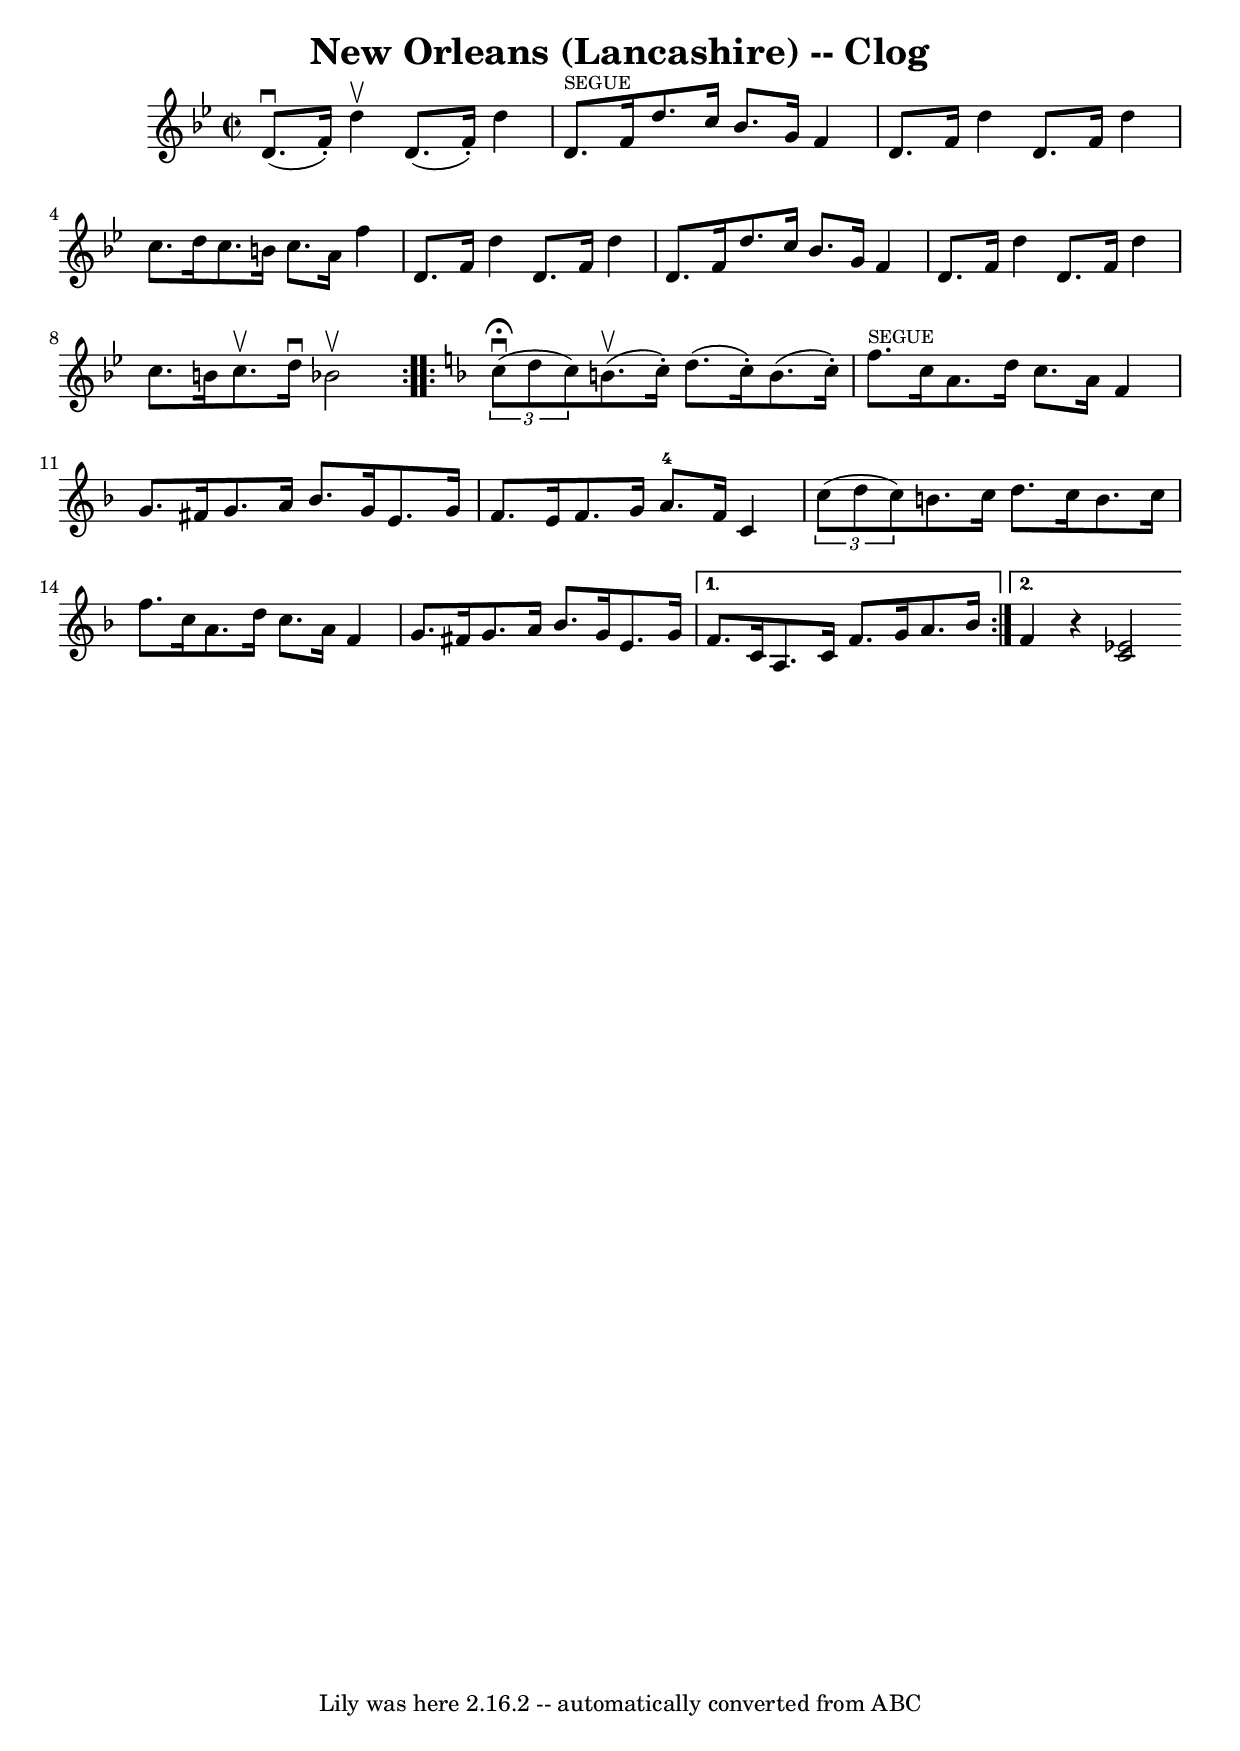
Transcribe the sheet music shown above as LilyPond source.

\version "2.16.2"
\include "Mammoth.ily"
\header {
  %% book = "Ryan's Mammoth Collection"
 crossRefNumber = "1"
 footnotes = "\\\\"
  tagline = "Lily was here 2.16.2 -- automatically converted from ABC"
  title = "New Orleans (Lancashire) -- Clog"

}
voicedefault =  {



  \repeat volta 2 {

    \override Staff.TimeSignature #'style = #'C
    \time 2/2      \key bf \major d'8.^\downbow(f'16-.) d''4^\upbow d'8. (f'16-.) d''4     |
 d'8.^\segue f'16 d''8. c''16 bf'8. g'16 f'4     |
 d'8. f'16 d''4 d'8. f'16 d''4     |
 c''8. d''16 c''8. b'16 c''8. a'16 f''4    |
 d'8. f'16 d''4 d'8. f'16 d''4    |
 d'8. f'16 d''8. c''16 bf'8. g'16 f'4     |
 d'8. f'16 d''4 d'8. f'16 d''4     |
 c''8. b'16 c''8.^\upbow   
 d''16^\downbow bf'!2^\upbow   
  }   
  \key f \major
  
  \repeat volta 2 {
    
    \times 2/3 { c''8^\fermata^\downbow(d''8 c''8) 
	       } b'8.^\upbow( c''16-.) d''8. (c''16-.) b'8. (c''16-.)    |
 f''8.^\segue c''16 a'8. d''16 c''8. a'16 f'4    |
 g'8. fs'16 g'8. a'16 bf'8. g'16 e'8. g'16     |
 f'8. e'16 f'8. g'16 a'8.-4 f'16 c'4     |
    \times 2/3 { 
 c''8 (d''8 c''8) 
    } b'8. c''16 d''8. c''16 b'8. c''16     |
 f''8. c''16 a'8. d''16 c''8. a'16 f'4     |
 g'8. fs'16 g'8. a'16 bf'8. g'16 e'8. g'16   
    
  } \alternative{{ f'8. c'16 a8. c'16 f'8. g'16 a'8.    
		 bf'16     		 } { f'4    r4 << ef'2 c'2   >>     \bar " |."   
		   }
	       }

}

\score{
  <<

    \context Staff="default"
    {
      \voicedefault 
      
    }

  >>
  \layout {
    
  }
  \midi {
  }

}
